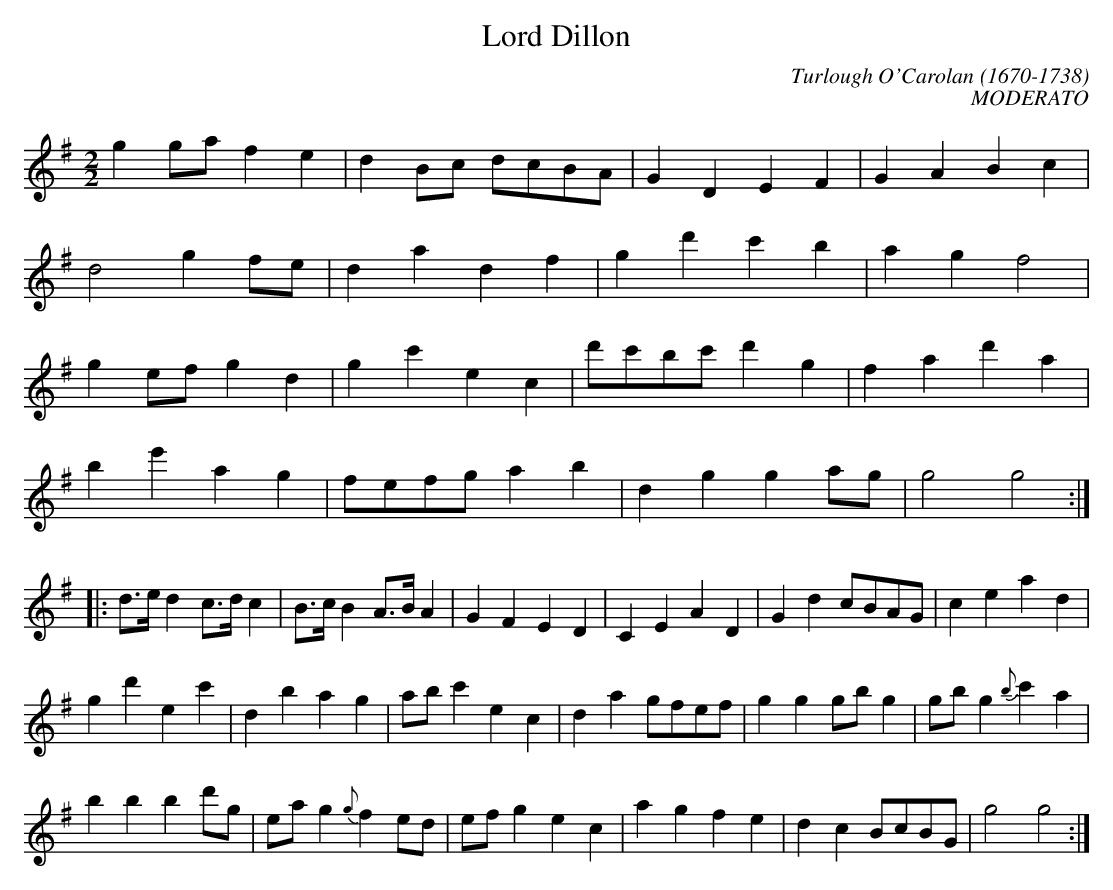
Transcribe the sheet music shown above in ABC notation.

X:1occ
T:Lord Dillon
C:Turlough O'Carolan (1670-1738)
C:MODERATO
M:2/2
L:1/8
K:G
g2ga f2e2|d2Bc dcBA|G2D2E2F2|G2A2B2c2|
d4g2fe|d2a2d2f2|g2d'2c'2b2|a2g2f4|
g2ef g2d2|g2c'2e2c2|d'c'bc' d'2g2|f2a2d'2a2|
b2e'2a2g2|fefg a2b2|d2g2g2ag|g4g4:|
|:d3/2e/2 d2c3/2d/2 c2|B3/2c/2 B2A3/2B/2 A2|G2F2E2D2|C2E2A2D2|G2d2cBAG|c2e2a2d2|
g2d'2e2c'2|d2b2a2g2|ab c'2e2c2|d2a2gfef|g2g2gb g2|gb g2{b}c'2a2|
b2b2b2d'g|ea g2{g}f2ed|ef g2e2c2|a2g2f2e2|d2c2BcBG|g4g4:|
